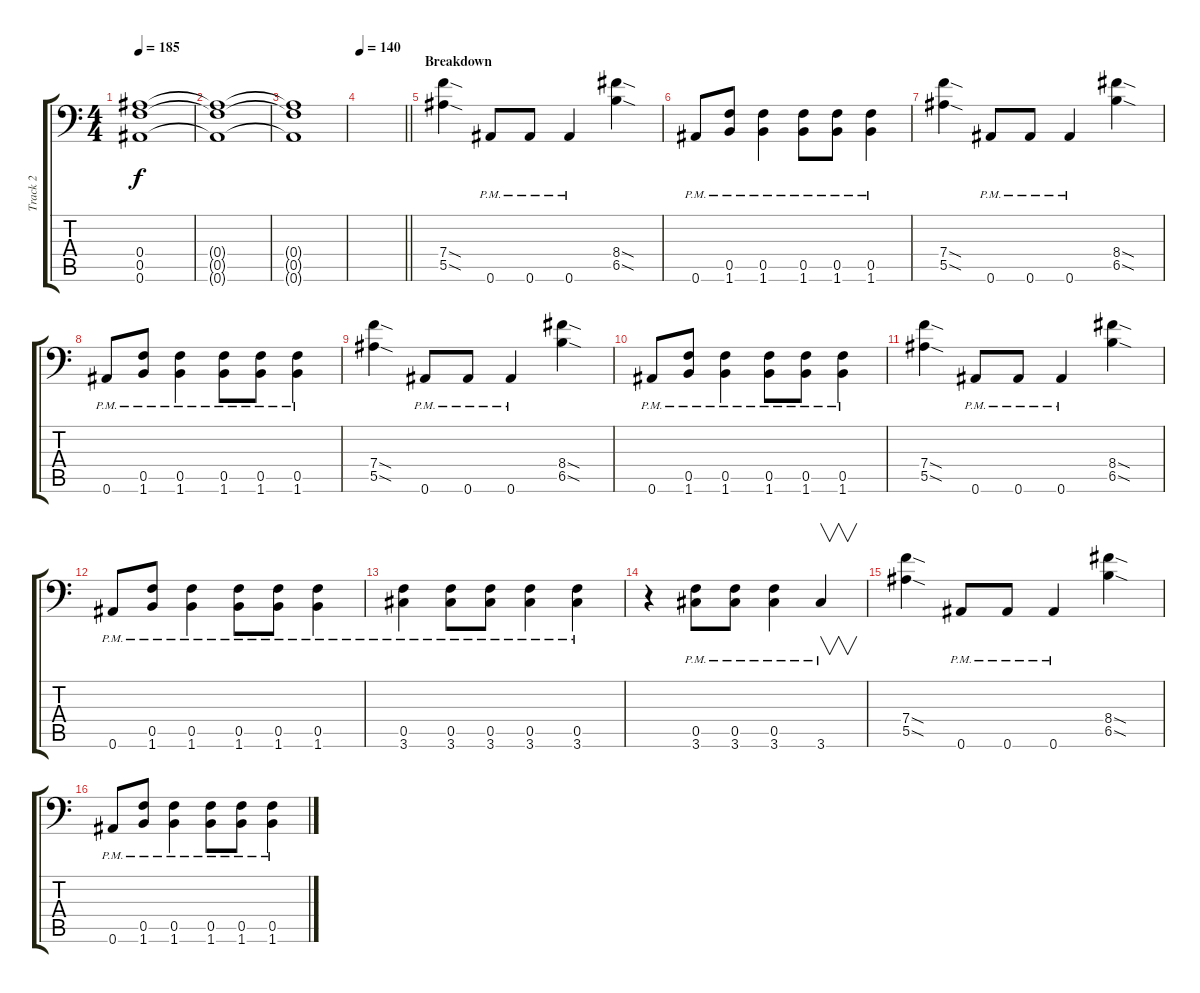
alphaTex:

\track ("Track 2" "Track 2") {instrument overdrivenguitar}
\staff {score tabs}
\tuning (C4 G3 Eb3 Bb2 F2 Bb1) {hide}
\ts (4 4)
\tempo 185
\clef f4
\ks c
(0.4 0.5 0.6).1{dy f} |
(0.4{t} 0.5{t} 0.6{t}).1 |
(0.4{t} 0.5{t} 0.6{t}).1 |
\tempo 140
\barLineRight lightlight
|
\section ("" "Breakdown")
(7.4{sod} 5.5{sod}).4 0.6{pm}.8 0.6{pm}.8 0.6{pm}.4 (8.4{sod} 6.5{sod}).4 |
0.6{pm}.8 (0.5{pm} 1.6{pm}).8 (0.5{pm} 1.6{pm}).4 (0.5{pm} 1.6{pm}).8 (0.5{pm} 1.6{pm}).8 (0.5{pm} 1.6{pm}).4 |
(7.4{sod} 5.5{sod}).4 0.6{pm}.8 0.6{pm}.8 0.6{pm}.4 (8.4{sod} 6.5{sod}).4 |
0.6{pm}.8 (0.5{pm} 1.6{pm}).8 (0.5{pm} 1.6{pm}).4 (0.5{pm} 1.6{pm}).8 (0.5{pm} 1.6{pm}).8 (0.5{pm} 1.6{pm}).4 |
(7.4{sod} 5.5{sod}).4 0.6{pm}.8 0.6{pm}.8 0.6{pm}.4 (8.4{sod} 6.5{sod}).4 |
0.6{pm}.8 (0.5{pm} 1.6{pm}).8 (0.5{pm} 1.6{pm}).4 (0.5{pm} 1.6{pm}).8 (0.5{pm} 1.6{pm}).8 (0.5{pm} 1.6{pm}).4 |
(7.4{sod} 5.5{sod}).4 0.6{pm}.8 0.6{pm}.8 0.6{pm}.4 (8.4{sod} 6.5{sod}).4 |
0.6{pm}.8 (0.5{pm} 1.6{pm}).8 (0.5{pm} 1.6{pm}).4 (0.5{pm} 1.6{pm}).8 (0.5{pm} 1.6{pm}).8 (0.5{pm} 1.6{pm}).4 |
(0.5{pm} 3.6{pm}).4 (0.5{pm} 3.6{pm}).8 (0.5{pm} 3.6{pm}).8 (0.5{pm} 3.6{pm}).4 (0.5{pm} 3.6{pm}).4 |
r.4 (0.5{pm} 3.6{pm}).8 (0.5{pm} 3.6{pm}).8 (0.5{pm} 3.6{pm}).4 3.6{pm}.4{v} |
(7.4{sod} 5.5{sod}).4 0.6{pm}.8 0.6{pm}.8 0.6{pm}.4 (8.4{sod} 6.5{sod}).4 |
0.6{pm}.8 (0.5{pm} 1.6{pm}).8 (0.5{pm} 1.6{pm}).4 (0.5{pm} 1.6{pm}).8 (0.5{pm} 1.6{pm}).8 (0.5{pm} 1.6{pm}).4
